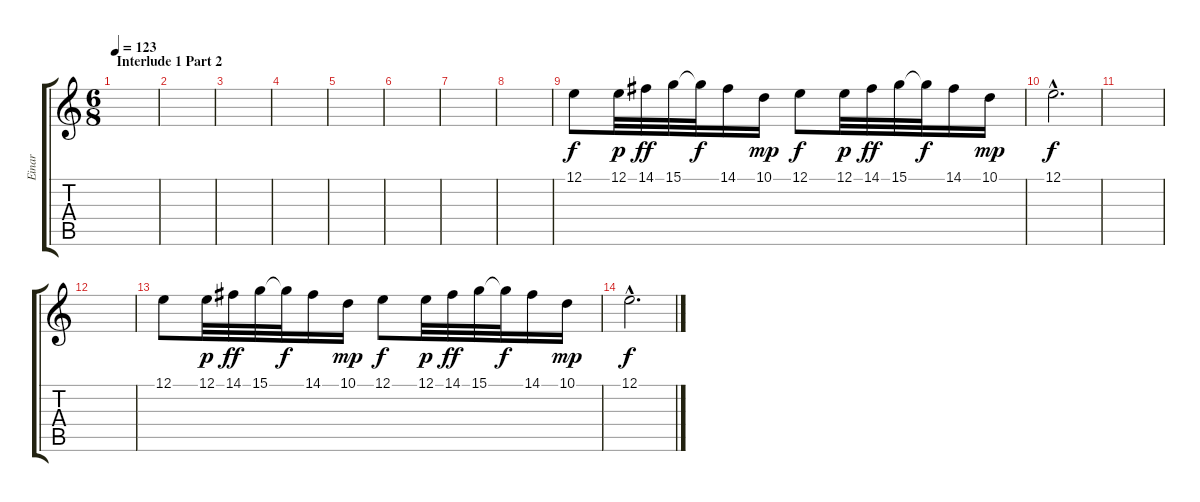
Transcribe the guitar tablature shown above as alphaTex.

\track ("Einar" "Einar") {instrument electricgrandpiano}
\staff {score tabs}
\tuning (E4 B3 G3 D3 A2 E2) {hide}
\ts (6 8)
\section ("" "Interlude 1 Part 2")
\tempo 123
\clef g2
\ks c
|
|
|
|
|
|
|
|
12.1.8 12.1.32{dy p} 14.1.32{dy ff} 15.1.32 15.1{t}.32{dy f} 14.1.16 10.1.16{dy mp} 12.1.8{dy f} 12.1.32{dy p} 14.1.32{dy ff} 15.1.32 15.1{t}.32{dy f} 14.1.16 10.1.16{dy mp} |
12.1{hac}.2{d dy f} |
|
|
12.1.8 12.1.32{dy p} 14.1.32{dy ff} 15.1.32 15.1{t}.32{dy f} 14.1.16 10.1.16{dy mp} 12.1.8{dy f} 12.1.32{dy p} 14.1.32{dy ff} 15.1.32 15.1{t}.32{dy f} 14.1.16 10.1.16{dy mp} |
12.1{hac}.2{d dy f}
